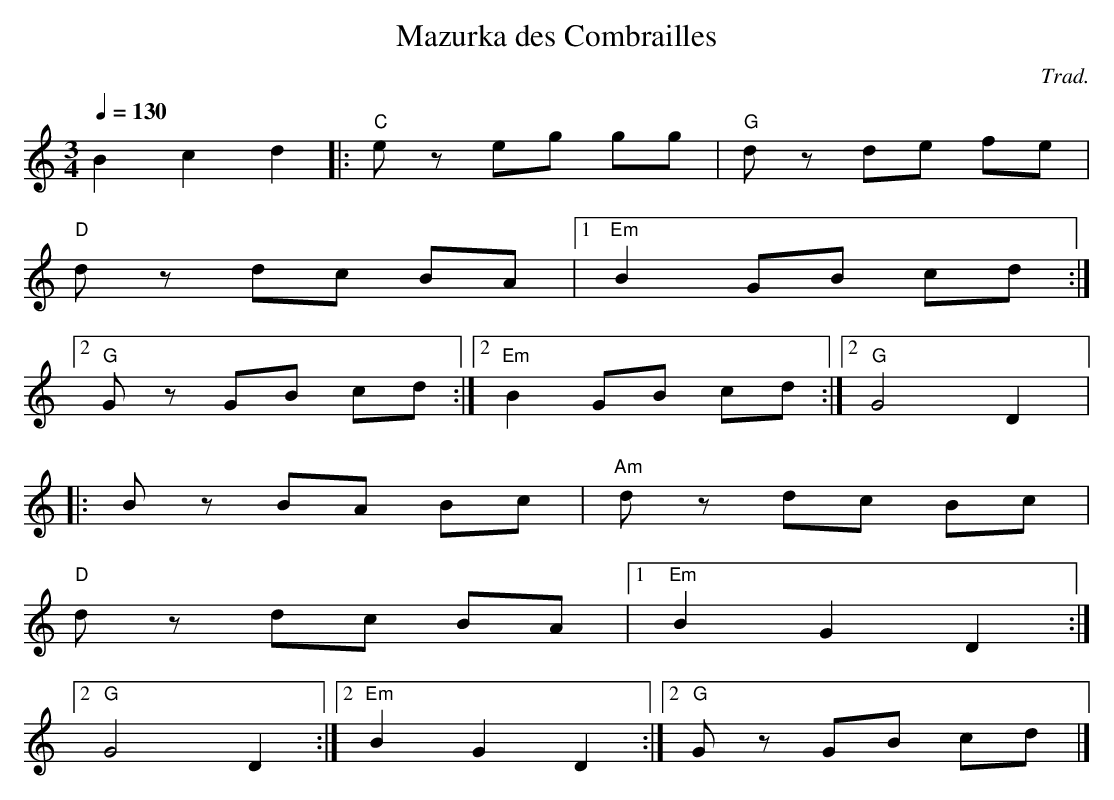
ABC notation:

X:1
T:Mazurka des Combrailles
C:Trad.
M:3/4
L:1/16
K:C
Q:1/4=130
B4 c4 d4 |: "C"e2 z2 e2g2 g2g2 | "G"d2 z2 d2e2 f2e2 |
"D"d2 z2 d2c2 B2A2 |1 "Em"B4 G2B2 c2d2 :|2
"G"G2 z2 G2B2 c2d2 :|2 "Em"B4 G2B2 c2d2 :|2 "G"G8 D4 |:
B2 z2 B2A2 B2c2 | "Am"d2 z2 d2c2 B2c2 |
"D"d2 z2 d2c2 B2A2 |1 "Em"B4 G4 D4 :|2
"G"G8 D4 :|2 "Em"B4 G4 D4 :|2 "G"G2 z2 G2B2 c2d2 |]
